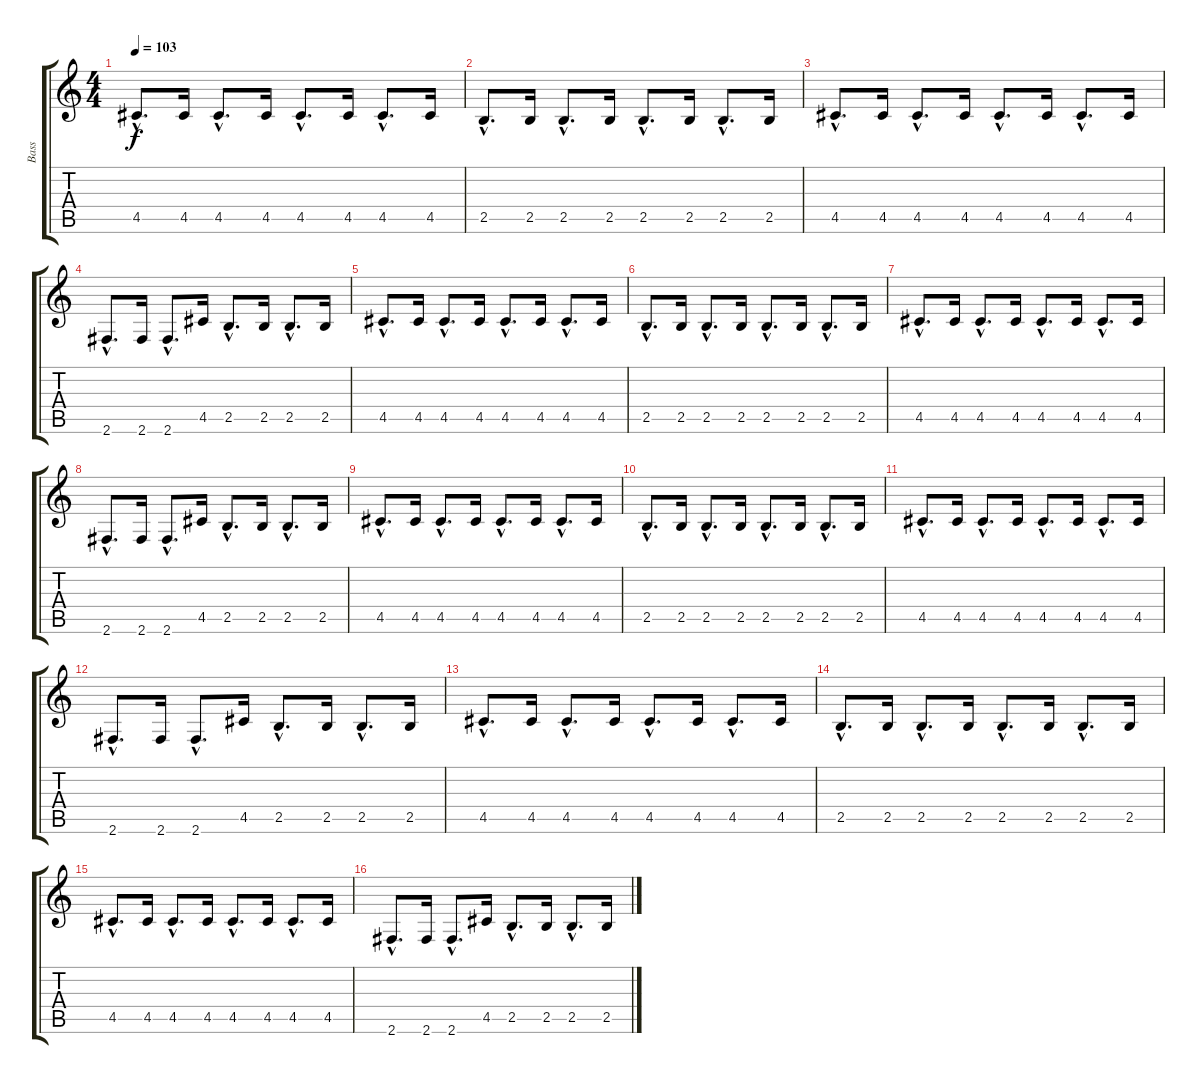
\track ("Bass" "Bass") {instrument electricbassfinger}
\staff {score tabs}
\tuning (E4 B3 G3 D3 A2 E2) {hide}
\ts (4 4)
\tempo 103
\clef g2
\ks c
4.5{hac}.8{d dy f} 4.5.16 4.5{hac}.8{d} 4.5.16 4.5{hac}.8{d} 4.5.16 4.5{hac}.8{d} 4.5.16 |
2.5{hac}.8{d} 2.5.16 2.5{hac}.8{d} 2.5.16 2.5{hac}.8{d} 2.5.16 2.5{hac}.8{d} 2.5.16 |
4.5{hac}.8{d} 4.5.16 4.5{hac}.8{d} 4.5.16 4.5{hac}.8{d} 4.5.16 4.5{hac}.8{d} 4.5.16 |
2.6{hac}.8{d} 2.6.16 2.6{hac}.8{d} 4.5.16 2.5{hac}.8{d} 2.5.16 2.5{hac}.8{d} 2.5.16 |
4.5{hac}.8{d} 4.5.16 4.5{hac}.8{d} 4.5.16 4.5{hac}.8{d} 4.5.16 4.5{hac}.8{d} 4.5.16 |
2.5{hac}.8{d} 2.5.16 2.5{hac}.8{d} 2.5.16 2.5{hac}.8{d} 2.5.16 2.5{hac}.8{d} 2.5.16 |
4.5{hac}.8{d} 4.5.16 4.5{hac}.8{d} 4.5.16 4.5{hac}.8{d} 4.5.16 4.5{hac}.8{d} 4.5.16 |
2.6{hac}.8{d} 2.6.16 2.6{hac}.8{d} 4.5.16 2.5{hac}.8{d} 2.5.16 2.5{hac}.8{d} 2.5.16 |
4.5{hac}.8{d} 4.5.16 4.5{hac}.8{d} 4.5.16 4.5{hac}.8{d} 4.5.16 4.5{hac}.8{d} 4.5.16 |
2.5{hac}.8{d} 2.5.16 2.5{hac}.8{d} 2.5.16 2.5{hac}.8{d} 2.5.16 2.5{hac}.8{d} 2.5.16 |
4.5{hac}.8{d} 4.5.16 4.5{hac}.8{d} 4.5.16 4.5{hac}.8{d} 4.5.16 4.5{hac}.8{d} 4.5.16 |
2.6{hac}.8{d} 2.6.16 2.6{hac}.8{d} 4.5.16 2.5{hac}.8{d} 2.5.16 2.5{hac}.8{d} 2.5.16 |
4.5{hac}.8{d} 4.5.16 4.5{hac}.8{d} 4.5.16 4.5{hac}.8{d} 4.5.16 4.5{hac}.8{d} 4.5.16 |
2.5{hac}.8{d} 2.5.16 2.5{hac}.8{d} 2.5.16 2.5{hac}.8{d} 2.5.16 2.5{hac}.8{d} 2.5.16 |
4.5{hac}.8{d} 4.5.16 4.5{hac}.8{d} 4.5.16 4.5{hac}.8{d} 4.5.16 4.5{hac}.8{d} 4.5.16 |
2.6{hac}.8{d} 2.6.16 2.6{hac}.8{d} 4.5.16 2.5{hac}.8{d} 2.5.16 2.5{hac}.8{d} 2.5.16
